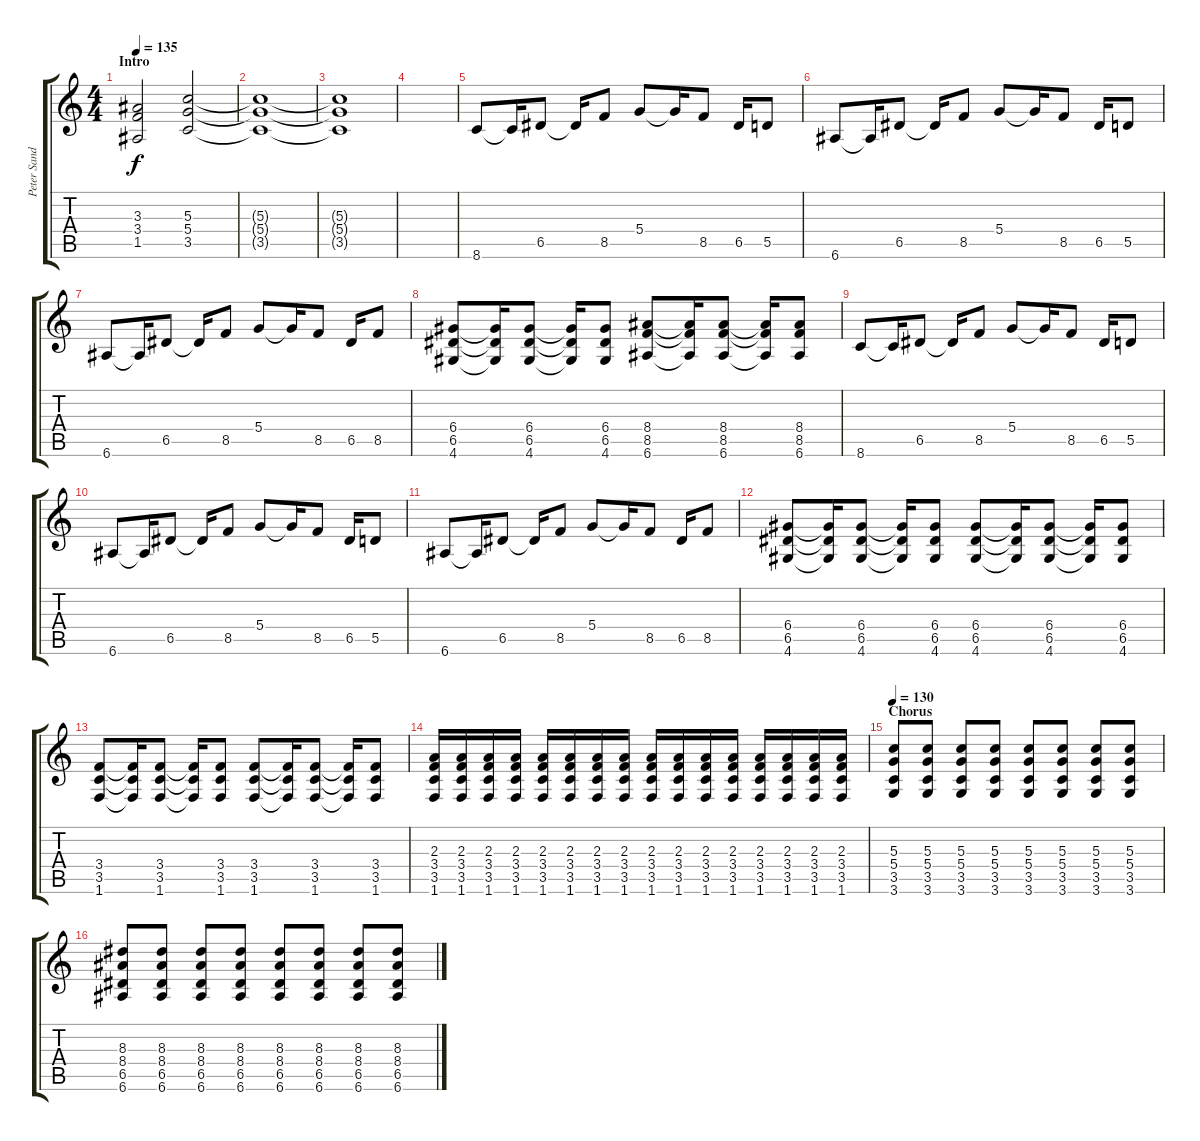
\track ("Peter Sandorff - guitar" "Peter Sand") {instrument overdrivenguitar}
\staff {score tabs}
\tuning (E4 B3 G3 D3 A2 E2) {hide}
\ts (4 4)
\section ("" "Intro")
\tempo 135
\clef g2
\ks c
(3.3 3.4 1.5).2{dy f instrument overdrivenguitar} (5.3 5.4 3.5).2 |
(5.3{t} 5.4{t} 3.5{t}).1 |
(5.3{t} 5.4{t} 3.5{t}).1 |
|
8.6.8 8.6{t}.16 6.5.8 6.5{t}.16 8.5.8 5.4.8 5.4{t}.16 8.5.8 6.5.16 5.5.8 |
6.6.8 6.6{t}.16 6.5.8 6.5{t}.16 8.5.8 5.4.8 5.4{t}.16 8.5.8 6.5.16 5.5.8 |
6.6.8 6.6{t}.16 6.5.8 6.5{t}.16 8.5.8 5.4.8 5.4{t}.16 8.5.8 6.5.16 8.5.8 |
(6.4 6.5 4.6).8 (6.4{t} 6.5{t} 4.6{t}).16 (6.4 6.5 4.6).8 (6.4{t} 6.5{t} 4.6{t}).16 (6.4 6.5 4.6).8 (8.4 8.5 6.6).8 (8.4{t} 8.5{t} 6.6{t}).16 (8.4 8.5 6.6).8 (8.4{t} 8.5{t} 6.6{t}).16 (8.4 8.5 6.6).8 |
8.6.8 8.6{t}.16 6.5.8 6.5{t}.16 8.5.8 5.4.8 5.4{t}.16 8.5.8 6.5.16 5.5.8 |
6.6.8 6.6{t}.16 6.5.8 6.5{t}.16 8.5.8 5.4.8 5.4{t}.16 8.5.8 6.5.16 5.5.8 |
6.6.8 6.6{t}.16 6.5.8 6.5{t}.16 8.5.8 5.4.8 5.4{t}.16 8.5.8 6.5.16 8.5.8 |
(6.4 6.5 4.6).8 (6.4{t} 6.5{t} 4.6{t}).16 (6.4 6.5 4.6).8 (6.4{t} 6.5{t} 4.6{t}).16 (6.4 6.5 4.6).8 (6.4 6.5 4.6).8 (6.4{t} 6.5{t} 4.6{t}).16 (6.4 6.5 4.6).8 (6.4{t} 6.5{t} 4.6{t}).16 (6.4 6.5 4.6).8 |
(3.4 3.5 1.6).8 (3.4{t} 3.5{t} 1.6{t}).16 (3.4 3.5 1.6).8 (3.4{t} 3.5{t} 1.6{t}).16 (3.4 3.5 1.6).8 (3.4 3.5 1.6).8 (3.4{t} 3.5{t} 1.6{t}).16 (3.4 3.5 1.6).8 (3.4{t} 3.5{t} 1.6{t}).16 (3.4 3.5 1.6).8 |
(2.3 3.4 3.5 1.6).16 (2.3 3.4 3.5 1.6).16 (2.3 3.4 3.5 1.6).16 (2.3 3.4 3.5 1.6).16 (2.3 3.4 3.5 1.6).16 (2.3 3.4 3.5 1.6).16 (2.3 3.4 3.5 1.6).16 (2.3 3.4 3.5 1.6).16 (2.3 3.4 3.5 1.6).16 (2.3 3.4 3.5 1.6).16 (2.3 3.4 3.5 1.6).16 (2.3 3.4 3.5 1.6).16 (2.3 3.4 3.5 1.6).16 (2.3 3.4 3.5 1.6).16 (2.3 3.4 3.5 1.6).16 (2.3 3.4 3.5 1.6).16 |
\section ("" "Chorus")
\tempo 130
(5.3 5.4 3.5 3.6).8 (5.3 5.4 3.5 3.6).8 (5.3 5.4 3.5 3.6).8 (5.3 5.4 3.5 3.6).8 (5.3 5.4 3.5 3.6).8 (5.3 5.4 3.5 3.6).8 (5.3 5.4 3.5 3.6).8 (5.3 5.4 3.5 3.6).8 |
(8.3 8.4 6.5 6.6).8 (8.3 8.4 6.5 6.6).8 (8.3 8.4 6.5 6.6).8 (8.3 8.4 6.5 6.6).8 (8.3 8.4 6.5 6.6).8 (8.3 8.4 6.5 6.6).8 (8.3 8.4 6.5 6.6).8 (8.3 8.4 6.5 6.6).8
